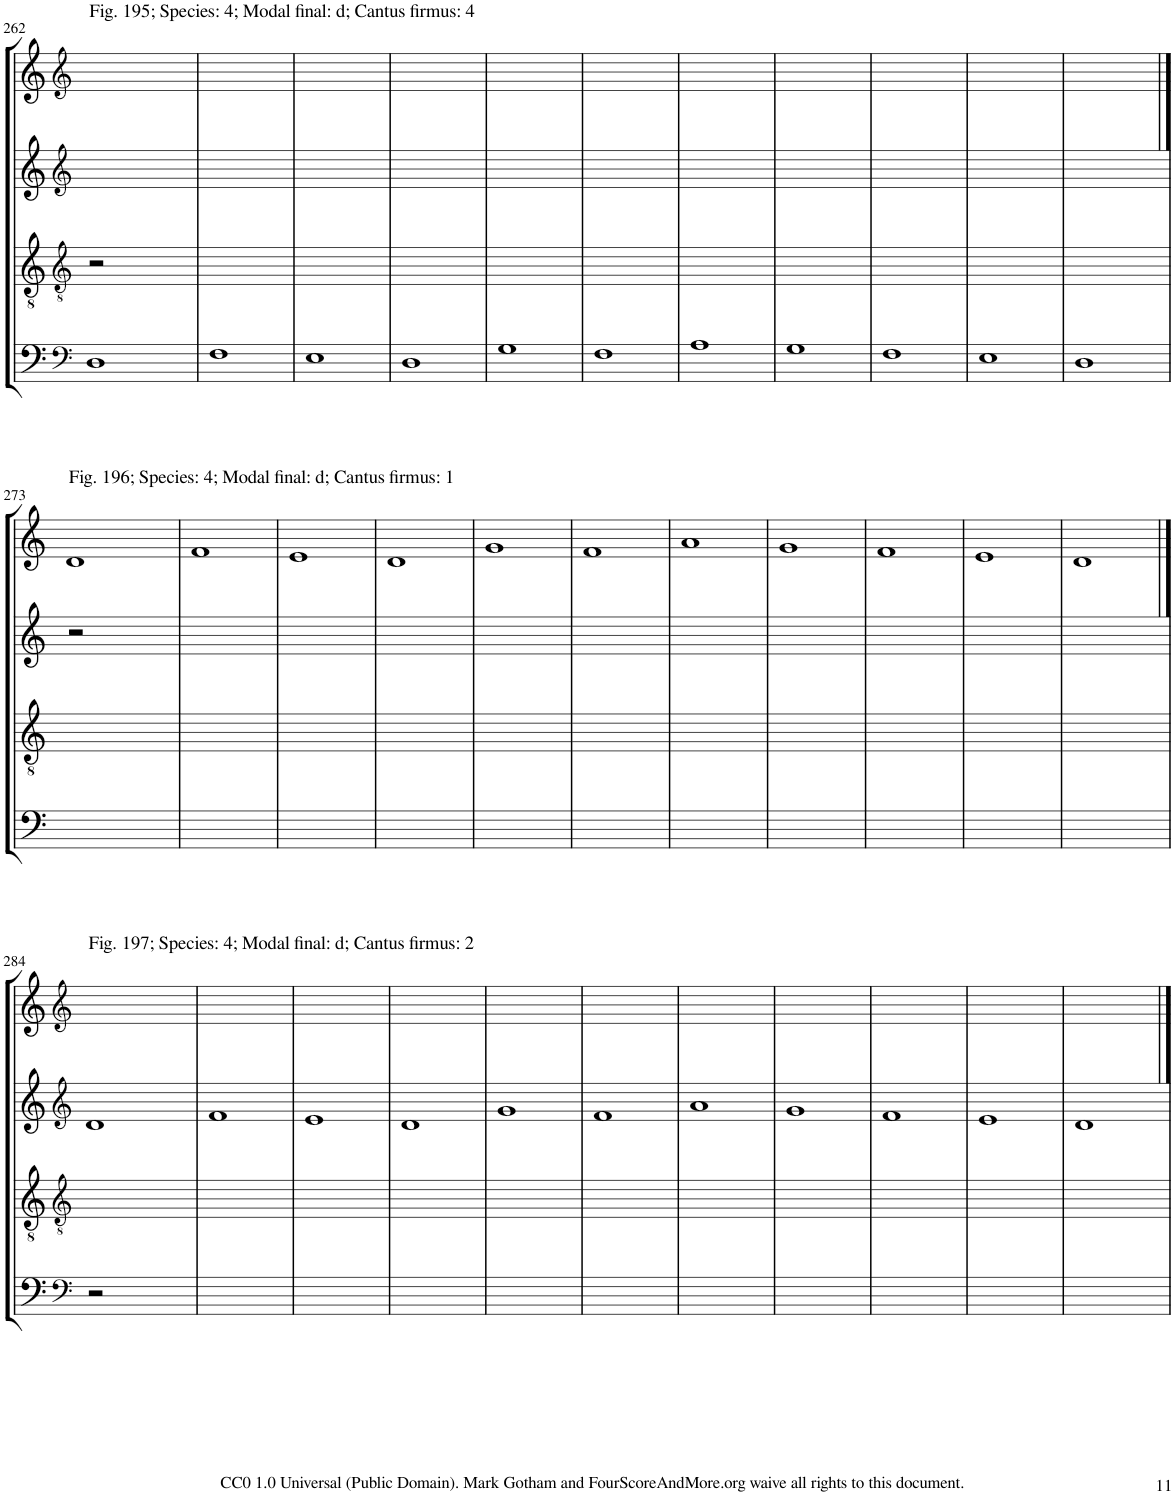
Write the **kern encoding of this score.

**kern	**kern	**kern	**kern
*part4	*part3	*part2	*part1
*staff4	*staff3	*staff2	*staff1
*I"Piano	*I"Piano	*I"Piano	*I"Piano
*I'Pno	*I'Pno	*I'Pno	*I'Pno
!!LO:PB:g=z
*clefF4	*clefGv2	*clefG2	*clefG2
*k[]	*k[]	*k[]	*k[]
*M4/4	*M4/4	*M4/4	*M4/4
=262	=262	=262	=262
!	!	!	!LO:TX:a:t=Fig. 195; Species&colon; 4; Modal final&colon; d; Cantus firmus&colon; 4
1D	2r	1ryy	1ryy
.	2ryy	.	.
=263	=263	=263	=263
1F	1ryy	1ryy	1ryy
=264	=264	=264	=264
1E	1ryy	1ryy	1ryy
=265	=265	=265	=265
1D	1ryy	1ryy	1ryy
=266	=266	=266	=266
1G	1ryy	1ryy	1ryy
=267	=267	=267	=267
1F	1ryy	1ryy	1ryy
=268	=268	=268	=268
1A	1ryy	1ryy	1ryy
=269	=269	=269	=269
1G	1ryy	1ryy	1ryy
=270	=270	=270	=270
1F	1ryy	1ryy	1ryy
=271	=271	=271	=271
1E	1ryy	1ryy	1ryy
=272	=272	=272	=272
1D	1ryy	1ryy	1ryy
!!LO:LB:g=z
==273	==273	==273	==273
!	!	!	!LO:TX:a:t=Fig. 196; Species&colon; 4; Modal final&colon; d; Cantus firmus&colon; 1
1ryy	1ryy	2r	1d
.	.	2ryy	.
=274	=274	=274	=274
1ryy	1ryy	1ryy	1f
=275	=275	=275	=275
1ryy	1ryy	1ryy	1e
=276	=276	=276	=276
1ryy	1ryy	1ryy	1d
=277	=277	=277	=277
1ryy	1ryy	1ryy	1g
=278	=278	=278	=278
1ryy	1ryy	1ryy	1f
=279	=279	=279	=279
1ryy	1ryy	1ryy	1a
=280	=280	=280	=280
1ryy	1ryy	1ryy	1g
=281	=281	=281	=281
1ryy	1ryy	1ryy	1f
=282	=282	=282	=282
1ryy	1ryy	1ryy	1e
=283	=283	=283	=283
1ryy	1ryy	1ryy	1d
!!LO:LB:g=z
==284	==284	==284	==284
*clefF4	*clefGv2	*clefG2	*clefG2
!	!	!	!LO:TX:a:t=Fig. 197; Species&colon; 4; Modal final&colon; d; Cantus firmus&colon; 2
2r	1ryy	1d	1ryy
2ryy	.	.	.
=285	=285	=285	=285
1ryy	1ryy	1f	1ryy
=286	=286	=286	=286
1ryy	1ryy	1e	1ryy
=287	=287	=287	=287
1ryy	1ryy	1d	1ryy
=288	=288	=288	=288
1ryy	1ryy	1g	1ryy
=289	=289	=289	=289
1ryy	1ryy	1f	1ryy
=290	=290	=290	=290
1ryy	1ryy	1a	1ryy
=291	=291	=291	=291
1ryy	1ryy	1g	1ryy
=292	=292	=292	=292
1ryy	1ryy	1f	1ryy
=293	=293	=293	=293
1ryy	1ryy	1e	1ryy
=294	=294	=294	=294
1ryy	1ryy	1d	1ryy
==	==	==	==
*-	*-	*-	*-
